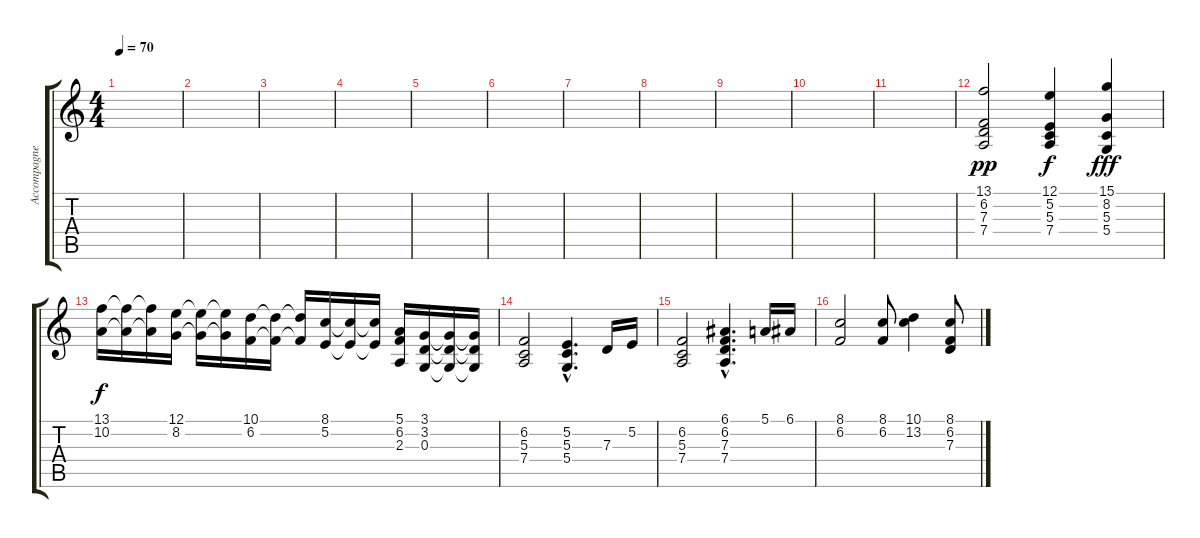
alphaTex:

\track ("Accompagnement 1" "Accompagne") {instrument stringensemble1}
\staff {score tabs}
\tuning (E4 B3 G3 D3 A2 E2) {hide}
\ts (4 4)
\tempo 70
\clef g2
\ks c
|
|
|
|
|
|
|
|
|
|
|
(13.1 6.2 7.3 7.4).2{dy pp volume 11} (12.1 5.2 5.3 7.4).4{dy f} (15.1 8.2 5.3 5.4).4{dy fff} |
(13.1 10.2).16{dy f} (13.1{t} 10.2{t}).16 (13.1{t} 10.2{t}).16 (12.1 8.2).16 (12.1{t} 8.2{t}).16 (12.1{t} 8.2{t}).16 (10.1 6.2).16 (10.1{t} 6.2{t}).16 (10.1{t} 6.2{t}).16 (8.1 5.2).16 (8.1{t} 5.2{t}).16 (8.1{t} 5.2{t}).16 (5.1 6.2 2.3).16 (3.1 3.2 0.3).16 (3.1{t} 3.2{t} 0.3{t}).16 (3.1{t} 3.2{t} 0.3{t}).16 |
(6.2 5.3 7.4).2 (5.2{hac} 5.3{hac} 5.4{hac}).4{d} 7.3.16 5.2.16 |
(6.2 5.3 7.4).2 (6.1{hac} 6.2{hac} 7.3{hac} 7.4{hac}).4{d} 5.1.16 6.1.16 |
(8.1 6.2).2 (8.1 6.2).8 (10.1 13.2).4 (8.1 6.2 7.3).8
